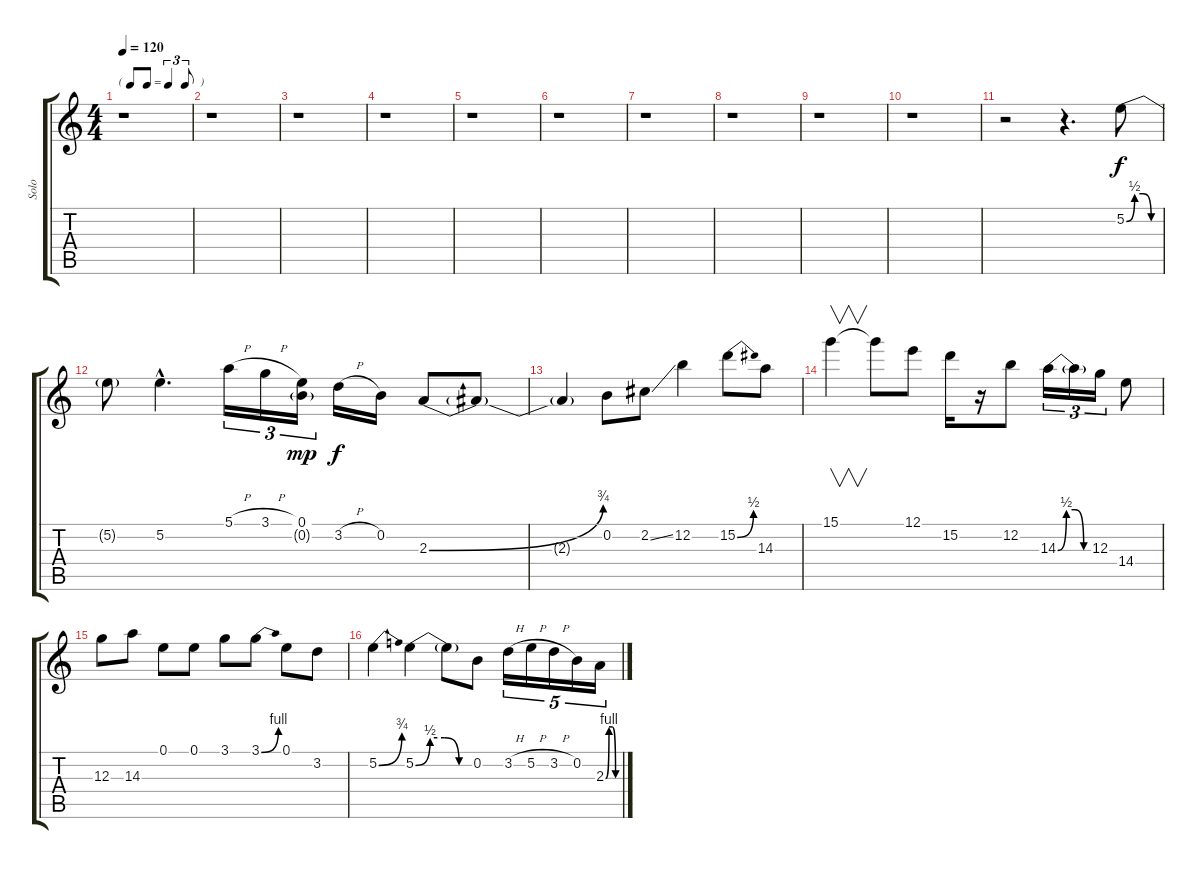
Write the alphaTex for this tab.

\track ("Solo" "Solo") {instrument overdrivenguitar}
\staff {score tabs}
\tuning (E4 B3 G3 D3 A2 E2) {hide}
\ts (4 4)
\tf triplet8th
\tempo 120
\clef g2
\ks c
r.1{dy f} |
r.1 |
r.1 |
r.1 |
r.1 |
r.1 |
r.1 |
r.1 |
r.1 |
r.1 |
r.2 r.4{d} 5.2{be (custom 0 0 15 2 30 2 45 0 60 0)}.8 |
5.2{t}.8 5.2{hac}.4{d} 5.1{h}.16{tu (3 2)} 3.1{h}.16{tu (3 2)} (0.1 0.2{g}).16{tu (3 2) dy mp} 3.2{h}.16{dy f} 0.2.16 2.3{be (bend 0 0 60 3)}.8 2.3{t}.8 |
2.3{t}.4 0.2.8 2.2{ss}.8 12.2.4 15.2{be (bend 0 0 60 2)}.8 14.3.8 |
15.1.4{v} 15.1{t}.8 12.1.8 15.2.16 r.16 12.2.8 14.3{be (custom 0 0 15 2 30 2 45 0 60 0)}.16{tu (3 2)} 14.3{t}.16{tu (3 2)} 12.3.16{tu (3 2)} 14.4.8 |
12.3.8 14.3.8 0.1.8 0.1.8 3.1.8 3.1{be (bend 0 0 60 4)}.8 0.1.8 3.2.8 |
5.2{be (bend 0 0 60 3)}.4 5.2{be (custom 0 0 15 2 30 2 45 0 60 0)}.4 5.2{t}.8 0.2.8 3.2{h}.16{tu (5 4)} 5.2{h}.16{tu (5 4)} 3.2{h}.16{tu (5 4)} 0.2.16{tu (5 4)} 2.3{be (custom 0 0 15 4 30 4 45 0 60 0)}.16{tu (5 4)}
